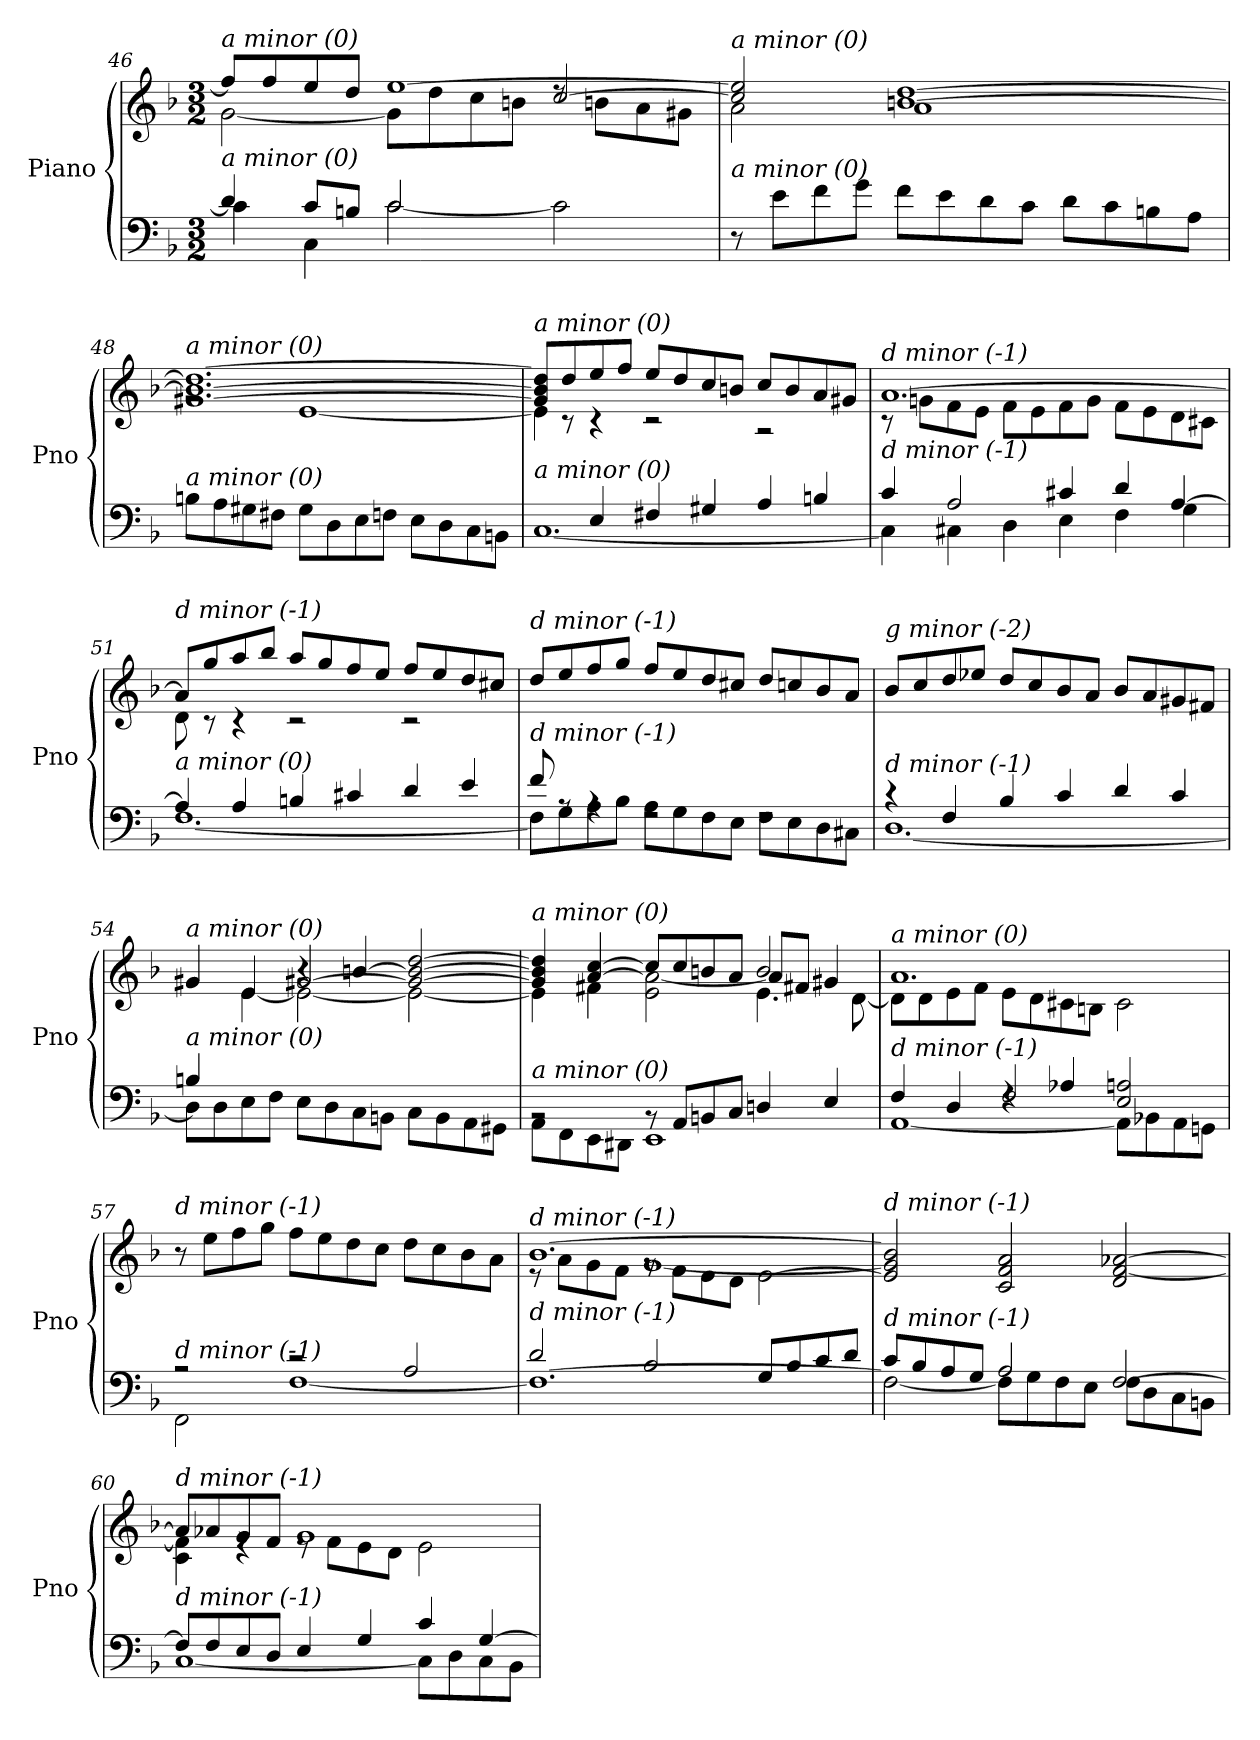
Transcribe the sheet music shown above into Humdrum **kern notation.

**kern	**kern
*part1	*part1
*staff2	*staff1
*I"Piano	*
*I'Pno	*
*clefF4	*clefG2
*k[b-]	*k[b-]
*M3/2	*M3/2
=46	=46
*^	*^
*	*^	*	*^
*	*	*	*	*	*^
!	!	!	!LO:TX:i:t=a minor (0)	!	!	!
!LO:TX:i:t=a minor (0)	!	!	!	!	!	!
1ryy	4d/]	4c\	8ff/L]	[2g\	1ryy	1ryy
.	.	.	8ff/	.	.	.
.	8c/L	4C\	8ee/	.	.	.
.	8Bn/J	.	8dd/J	.	.	.
.	[2c/	2c\	[1ee	8g\L]	.	.
.	.	.	.	8dd\	.	.
.	.	.	.	8cc\	.	.
.	.	.	.	8bn\J	.	.
2ryy	2c\]	2ryy	.	8rdd	[2cc/	2ryy
.	.	.	.	8bn\L	.	.
.	.	.	.	8a\	.	.
.	.	.	.	8g#X\J	.	.
*v	*v	*v	*	*	*	*
*	*	*v	*v	*v
=47	=47	=47
!	!LO:TX:i:t=a minor (0)	!
!LO:TX:i:t=a minor (0)	!	!
8r	2cc/] 2ee/]	2a\
8e\L	.	.
8f\	.	.
8g\J	.	.
8f\L	[1bn [1dd	1a
8e\	.	.
8d\	.	.
8c\J	.	.
8d\L	.	.
8c\	.	.
8Bn\	.	.
8A\J	.	.
!!LO:LB:g=z	!!
=48	=48	=48
!	!LO:TX:i:t=a minor (0)	!
!LO:TX:i:t=a minor (0)	!	!
8Bn\L	[1.g#X 1.b_ 1.dd_	2rg
8A\	.	.
8G#X\	.	.
8F#X\J	.	.
8G#\L	.	[1e
8D\	.	.
8E\	.	.
8Fn\J	.	.
8E\L	.	.
8D\	.	.
8C\	.	.
8BBn\J	.	.
=49	=49	=49
*^	*^	*
*	*^	*	*	*^
!	!	!	!LO:TX:i:t=a minor (0)	!	!	!
!LO:TX:i:t=a minor (0)	!	!	!	!	!	!
8ryy	[1.C	4ryy	8g#/] 8b/] 8dd/]L	4e\]	8ryy	4ryy
8ryy	.	.	8dd/	.	8rc	.
1ryy	.	4E/	8ee/	4r	1ryy	1ryy
.	.	.	8ff/J	.	.	.
.	.	4F#X/	8ee/L	2r	.	.
.	.	.	8dd/	.	.	.
.	.	4G#X/	8cc/	.	.	.
.	.	.	8bn/J	.	.	.
.	.	4A/	8cc/L	2r	.	.
.	.	.	8b/	.	.	.
4ryy	.	4Bn/	8a/	.	4ryy	4ryy
.	.	.	8g#X/J	.	.	.
*	*v	*v	*	*	*	*
*	*	*	*v	*v	*v
=50	=50	=50	=50
!	!	!LO:TX:i:t=d minor (-1)	!
!LO:TX:i:t=d minor (-1)	!	!	!
4c/	4C\]	[1.a	8r
.	.	.	8gn\L
2A/	4C#X\	.	8f\
.	.	.	8e\J
.	4D\	.	8f\L
.	.	.	8e\
4c#X/	4E\	.	8f\
.	.	.	8g\J
4d/	4F\	.	8f\L
.	.	.	8e\
[4A/	4G\	.	8d\
.	.	.	8c#X\J
!!LO:LB:g=z	!!
=51	=51	=51	=51
!	!	!LO:TX:i:t=d minor (-1)	!
!LO:TX:i:t=a minor (0)	!	!	!
4A/]	[1.F	8a/L]	8d\
.	.	8gg/	8r
4A/	.	8aa/	4r
.	.	8bb-/J	.
4Bn/	.	8aa/L	2r
.	.	8gg/	.
4c#X/	.	8ff/	.
.	.	8ee/J	.
4d/	.	8ff/L	2r
.	.	8ee/	.
4e/	.	8dd/	.
.	.	8cc#X/J	.
*	*	*v	*v
=52	=52	=52
!	!	!LO:TX:i:t=d minor (-1)
!LO:TX:i:t=d minor (-1)	!	!
8f/	8F\L]	8dd/L
8rA	8G\	8ee/
4rA	8A\	8ff/
.	8B-\J	8gg/J
2rF	8A\L	8ff/L
.	8G\	8ee/
.	8F\	8dd/
.	8E\J	8cc#X/J
2rF	8F\L	8dd/L
.	8E\	8ccn/
.	8D\	8b-/
.	8C#X\J	8a/J
=53	=53	=53
!	!	!LO:TX:i:t=g minor (-2)
!LO:TX:i:t=d minor (-1)	!	!
4r	[1.D	8b-/L
.	.	8cc/
4F/	.	8dd/
.	.	8ee-X/J
4B-/	.	8dd/L
.	.	8cc/
4c/	.	8b-/
.	.	8a/J
4d/	.	8b-/L
.	.	8a/
4c/	.	8g#X/
.	.	8f#X/J
!!LO:PB:g=z
=54	=54	=54
*^	*	*^
*	*	*^	*	*^
*	*	*	*	*	*	*^
!	!	!	!	!LO:TX:i:t=a minor (0)	!	!	!
!LO:TX:i:t=a minor (0)	!	!	!	!	!	!	!
4ryy	2ryy	4Bn/	8D\L]	4g#X/	4ryy	2ryy	2ryy
.	.	.	8D\	.	.	.	.
1ryy	.	4ryy	8E\	4e/	[4e\	.	.
.	.	.	8F\J	.	.	.	.
.	2ryy	8E\L	1ryy	[2g#X/	2e\_	4r	1ryy
.	.	8D\	.	.	.	.	.
.	.	8C\	.	.	.	[4bn/	.
.	.	8BBn\J	.	.	.	.	.
.	2ryy	8C\L	.	2g#/_ 2b/_ [2dd/	2e\_	2ryy	.
.	.	8BB\	.	.	.	.	.
4ryy	.	8AA\	.	.	.	.	.
.	.	8GG#X\J	.	.	.	.	.
*	*	*v	*v	*	*	*	*
*	*	*	*	*	*v	*v
=55	=55	=55	=55	=55	=55
!	!	!	!LO:TX:i:t=a minor (0)	!	!
!LO:TX:i:t=a minor (0)	!	!	!	!	!
1ryy	2rBB	8AA\L	4g#/] 4b/] 4dd/]	4e\]	1ryy
.	.	8FF\	.	.	.
.	.	8EE\	[4a/ [4cc/	4f#X\	.
.	.	8DD#X\J	.	.	.
.	8rBB	1EE	8cc/L]	2e\ 2a\_	.
.	8AA/L	.	8cc/	.	.
.	8BBn/	.	8bn/	.	.
.	8C/J	.	8a/J	.	.
2ryy	4Dn/	.	2b/	4.e\	8a/L]
.	.	.	.	.	8f#X/J
.	4E/	.	.	.	4g#X/
.	.	.	.	[8d\	.
=56	=56	=56	=56	=56	=56
!	!	!	!LO:TX:i:t=a minor (0)	!	!
!LO:TX:i:t=d minor (-1)	!	!	!	!	!
4F/	[1AA	2ryy	1.a	8d\L]	2ryy
.	.	.	.	8d\	.
4D/	.	.	.	8e\	.
.	.	.	.	8f\J	.
4rF	.	2F/	.	8e\L	2ryy
.	.	.	.	8d\	.
4A-Xi/	.	.	.	8c#X\	.
.	.	.	.	8Bn\J	.
2E/ 2A/	8AA\L]	2ryy	.	2c#\	2ryy
.	8BB-X\	.	.	.	.
.	8AA\	.	.	.	.
.	8GGn\J	.	.	.	.
*	*v	*v	*	*	*
*	*	*v	*v	*v
!!LO:LB:g=z
=57	=57	=57
!	!	!LO:TX:i:t=d minor (-1)
!LO:TX:i:t=d minor (-1)	!	!
2r	2FF\	8r
.	.	8ee\L
.	.	8ff\
.	.	8gg\J
2r	[1F	8ff\L
.	.	8ee\
.	.	8dd\
.	.	8cc\J
2A/	.	8dd\L
.	.	8cc\
.	.	8b-\
.	.	8a\J
=58	=58	=58
*	*^	*^
*	*	*	*	*^
!	!	!	!LO:TX:i:t=d minor (-1)	!	!
!LO:TX:i:t=d minor (-1)	!	!	!	!	!
2ryy	2d/	1.F_	[1.b-	8r	2ryy
.	.	.	.	8a\L	.
.	.	.	.	8g\	.
.	.	.	.	8f\J	.
1ryy	2B-/	.	.	[1g	8rg
.	.	.	.	.	8f\L
.	.	.	.	.	8e\
.	.	.	.	.	8d\J
.	8G/L	.	.	.	[2e\
.	8B-/	.	.	.	.
.	8c/	.	.	.	.
.	8d/J	.	.	.	.
*	*v	*v	*	*	*
*	*	*v	*v	*v
=59	=59	=59
!	!	!LO:TX:i:t=d minor (-1)
!LO:TX:i:t=d minor (-1)	!	!
8c/L	2F\_	2e/] 2g/] 2b-/]
8B-/	.	.
8A/	.	.
8G/J	.	.
2A/	8F\L]	2c/ 2f/ 2a/
.	8G\	.
.	8F\	.
.	8E\J	.
[2F/	8F\L	2d/ [2f/ [2a-X/
.	8D\	.
.	8C\	.
.	8BBn\J	.
!!LO:LB:g=z
=60	=60	=60
*	*	*^
!	!	!LO:TX:i:t=d minor (-1)	!
!LO:TX:i:t=d minor (-1)	!	!	!
8F/L]	[1C	8a-/L]	4c\ 4f\]
8F/	.	8a-X/	.
8E/	.	8g/	4re
8D/J	.	8f/J	.
4E/	.	1g	8re
.	.	.	8f\L
4G/	.	.	8e\
.	.	.	8d\J
4c/	8C\L]	.	2e\
.	8D\	.	.
[4G/	8C\	.	.
.	8BB-\J	.	.
*v	*v	*	*
*	*v	*v
=	=
*-	*-
